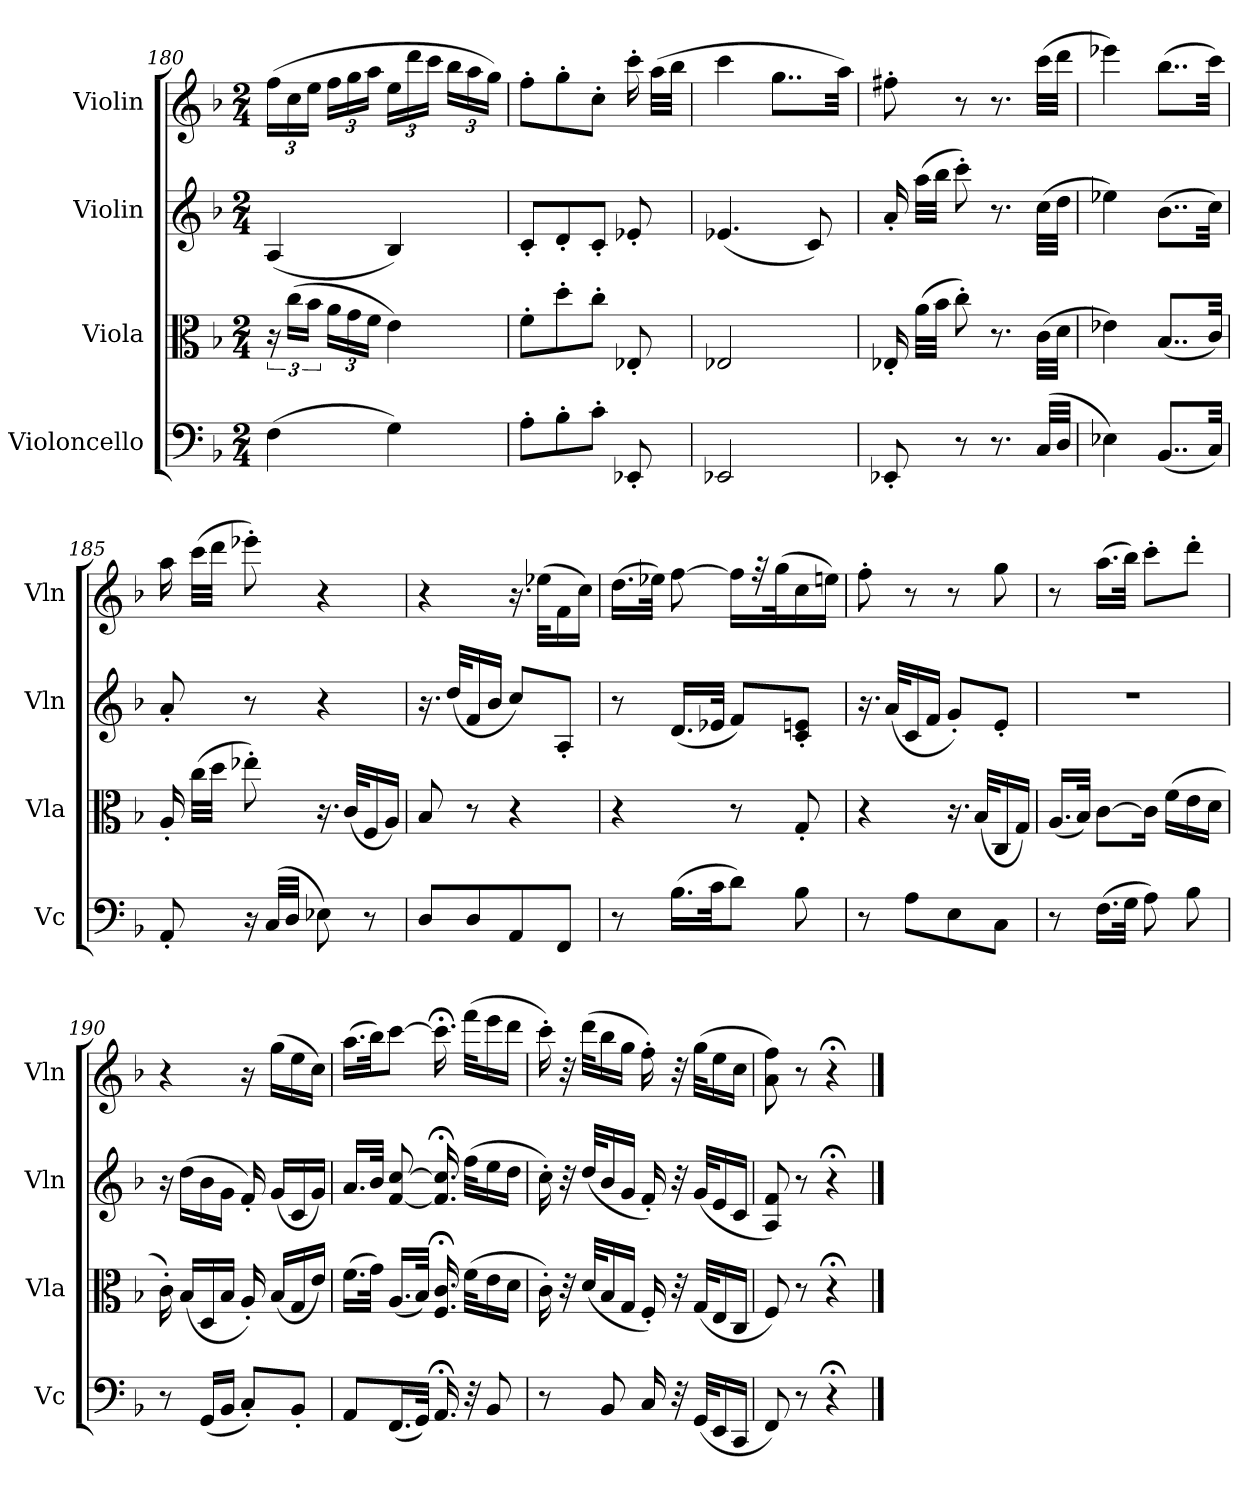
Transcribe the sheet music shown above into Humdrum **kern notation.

**kern	**kern	**kern	**kern
*part4	*part3	*part2	*part1
*staff4	*staff3	*staff2	*staff1
*I"Violoncello	*I"Viola	*I"Violin	*I"Violin
*I'Vc	*I'Vla	*I'Vln	*I'Vln
*clefF4	*clefC3	*clefG2	*clefG2
*k[b-]	*k[b-]	*k[b-]	*k[b-]
*M2/4	*M2/4	*M2/4	*M2/4
=180	=180	=180	=180
(4F\	24r	(4A/	(24ff\LL
.	(24cc\LL	.	24cc\
.	24b-\JJ	.	24ee\JJ
.	24a\LL	.	24ff\LL
.	24g\	.	24gg\
.	24f\JJ	.	24aa\JJ
4G\)	4e\)	4B-/)	24ee\LL
.	.	.	24ddd\
.	.	.	24ccc\JJ
.	.	.	24bb-\LL
.	.	.	24aa\
.	.	.	24gg\JJ)
=181	=181	=181	=181
8A'\L	8f'\L	8c'/L	8ff'\L
8B-'\	8dd'\	8d'/	8gg'\
8c'\J	8cc'\J	8c'/J	8cc'\J
8EE-X'/	8E-X'/	8e-X'/	16ccc'\
.	.	.	(32aa\LLL
.	.	.	32bb-\JJJ
=182	=182	=182	=182
2EE-X/	2E-X/	(4.e-X/	4ccc\
.	.	.	8..gg\L
.	.	8c/)	.
.	.	.	32aa\Jkk)
=183	=183	=183	=183
8EE-X'/	16E-X'/	16a'/	8ff#X'\
.	(32a\LLL	(32aa\LLL	.
.	32b-\JJJ	32bb-\JJJ	.
8r	8cc'\)	8ccc'\)	8r
8.r	8.r	8.r	8.r
(32C/LLL	(32c\LLL	(32cc\LLL	(32ccc\LLL
32D/JJJ	32d\JJJ	32dd\JJJ	32ddd\JJJ
=184	=184	=184	=184
4E-X\)	4e-X\)	4ee-X\)	4eee-X\)
(8..BB-/L	(8..B-/L	(8..b-\L	(8..bb-\L
32C/Jkk)	32c/Jkk)	32cc\Jkk)	32ccc\Jkk)
=185	=185	=185	=185
8AA'/	16A'/	8a'/	16aa\
.	(32cc\LLL	.	(32ccc\LLL
.	32dd\JJJ	.	32ddd\JJJ
16r	8ee-X'\)	8r	8eee-X'\)
(32C/LLL	.	.	.
32D/JJJ	.	.	.
8E-X\)	16.r	4r	4r
.	(32c/KLL	.	.
8r	16F/	.	.
.	16A/JJ)	.	.
=186	=186	=186	=186
8D/L	8B-/	16.r	4r
.	.	(32dd/KLL	.
8D/	8r	16f/	.
.	.	16b-/JJ	.
8AA/	4r	8cc/L)	16.r
.	.	.	(32ee-X\KLL
8FF/J	.	8A'/J	16f\
.	.	.	16cc\JJ)
=187	=187	=187	=187
8r	4r	8r	(16.dd\LL
.	.	.	32ee-X\JJk)
(16.B-\LL	.	(16.d/LL	[8ff\
32c\JK	.	32e-X/JJk	.
8d\J)	8r	8f/L)	16ff\LL]
.	.	.	32r
.	.	.	(32gg\K
8B-\	8G'/	8c'/ 8en'/J	16cc\
.	.	.	16een\JJ)
=188	=188	=188	=188
8r	4r	16.r	8ff'\
.	.	(32a/KLL	.
8A\L	.	16c/	8r
.	.	16f/JJ	.
8E\	16.r	8g'/L)	8r
.	(32B-/KLL	.	.
8C\J	16C/	8e'/J	8gg\
.	16G/JJ)	.	.
=189	=189	=189	=189
8r	(16.A/LL	2r	8r
.	32B-/JJk)	.	.
(16.F\LL	[8c\L	.	(16.aa\LL
32G\JJk	.	.	32bb-\JJk)
8A\)	16c\Jk]	.	8ccc'\L
.	(16f\LL	.	.
8B-\	16e\	.	8ddd'\J
.	16d\JJ	.	.
=190	=190	=190	=190
8r	16c'\)	16r	4r
.	(16B-/LL	(16dd\LL	.
(16GG/LL	16D/	16b-\	.
16BB-/JJ	16B-/JJ	16g\JJ	.
8C'/L)	16A'/)	16f'/)	16r
.	(16B-/LL	(16g/LL	(16gg\LL
8BB-'/J	16G/	16c/	16ee\
.	16e/JJ)	16g/JJ)	16cc\JJ)
=191	=191	=191	=191
8AA/L	(16.f\LL	16.a/LL	(16.aa\LL
.	32g\JJk)	32b-/JJk	32bb-\JK)
(16.FF/L	(16.A/LL	[8f/ [8cc/	[8ccc\J
32GG/JJk)	32B-/JJk)	.	.
16.AA;</	16.F;</ 16.c;</	16.f];</ 16.cc];</	16.ccc;<\]
32r	(32f\KLL	(32ff\KLL	(32fff\KLL
8BB-/	16e\	16ee\	16eee\
.	16d\JJ	16dd\JJ	16ddd\JJ
=192	=192	=192	=192
8r	16c'\)	16cc'\)	16ccc'\)
.	32r	32r	32r
.	(32d/KLL	(32dd/KLL	(32ddd\KLL
8BB-/	16B-/	16b-/	16bb-\
.	16G/JJ	16g/JJ	16gg\JJ
16C/	16F'/)	16f'/)	16ff'\)
32r	32r	32r	32r
(32GG/KLL	(32G/KLL	(32g/KLL	(32gg\KLL
16EE/	16E/	16e/	16ee\
16CC/JJ	16C/JJ	16c/JJ	16cc\JJ
=193	=193	=193	=193
8FF/)	8F/)	8A/ 8f/)	8a\ 8ff\)
8r	8r	8r	8r
4r;<	4r;<	4r;<	4r;<
==	==	==	==
*-	*-	*-	*-
